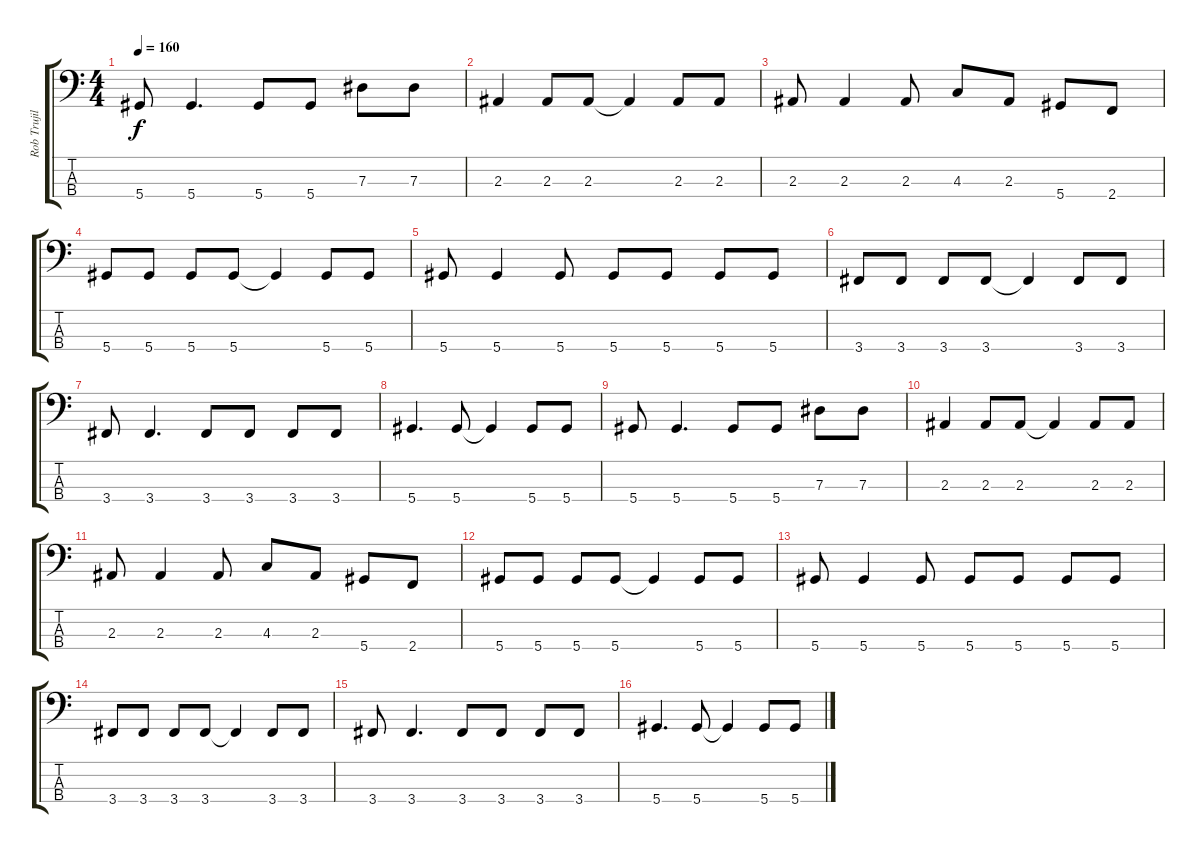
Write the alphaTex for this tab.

\track ("Rob Trujillo" "Rob Trujil") {instrument electricbassfinger}
\staff {score tabs}
\tuning (Gb2 Db2 Ab1 Eb1) {hide}
\ts (4 4)
\tempo 160
\clef f4
\ks c
5.4.8{dy f} 5.4.4{d} 5.4.8 5.4.8 7.3.8 7.3.8 |
2.3.4 2.3.8 2.3.8 2.3{t}.4 2.3.8 2.3.8 |
2.3.8 2.3.4 2.3.8 4.3.8 2.3.8 5.4.8 2.4.8 |
5.4.8 5.4.8 5.4.8 5.4.8 5.4{t}.4 5.4.8 5.4.8 |
5.4.8 5.4.4 5.4.8 5.4.8 5.4.8 5.4.8 5.4.8 |
3.4.8 3.4.8 3.4.8 3.4.8 3.4{t}.4 3.4.8 3.4.8 |
3.4.8 3.4.4{d} 3.4.8 3.4.8 3.4.8 3.4.8 |
5.4.4{d} 5.4.8 5.4{t}.4 5.4.8 5.4.8 |
5.4.8 5.4.4{d} 5.4.8 5.4.8 7.3.8 7.3.8 |
2.3.4 2.3.8 2.3.8 2.3{t}.4 2.3.8 2.3.8 |
2.3.8 2.3.4 2.3.8 4.3.8 2.3.8 5.4.8 2.4.8 |
5.4.8 5.4.8 5.4.8 5.4.8 5.4{t}.4 5.4.8 5.4.8 |
5.4.8 5.4.4 5.4.8 5.4.8 5.4.8 5.4.8 5.4.8 |
3.4.8 3.4.8 3.4.8 3.4.8 3.4{t}.4 3.4.8 3.4.8 |
3.4.8 3.4.4{d} 3.4.8 3.4.8 3.4.8 3.4.8 |
5.4.4{d} 5.4.8 5.4{t}.4 5.4.8 5.4.8
